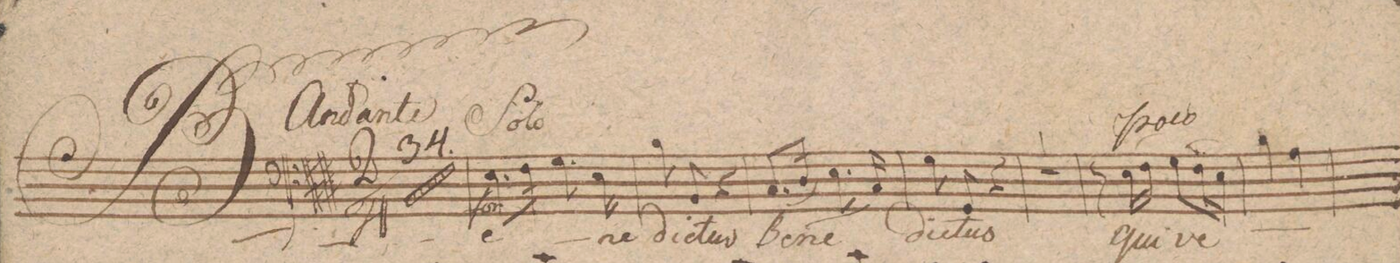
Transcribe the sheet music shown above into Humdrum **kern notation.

**kern	**text	**dynam
*I"Baſso.	*	*
*clefF4	*	*
*k[f#c#g#d#]	*	*
*M2/4	*	*
2r	.	.
=2	=2	=2
2r	.	.
=3	=3	=3
2r	.	.
=4	=4	=4
2r	.	.
=5	=5	=5
2r	.	.
=6	=6	=6
2r	.	.
=7	=7	=7
2r	.	.
=8	=8	=8
2r	.	.
=9	=9	=9
2r	.	.
=10	=10	=10
2r	.	.
=11	=11	=11
2r	.	.
=12	=12	=12
2r	.	.
=13	=13	=13
2r	.	.
=14	=14	=14
2r	.	.
=15	=15	=15
2r	.	.
=16	=16	=16
2r	.	.
=17	=17	=17
2r	.	.
=18	=18	=18
2r	.	.
=19	=19	=19
2r	.	.
=20	=20	=20
2r	.	.
=21	=21	=21
2r	.	.
=22	=22	=22
2r	.	.
=23	=23	=23
2r	.	.
=24	=24	=24
2r	.	.
=25	=25	=25
2r	.	.
=26	=26	=26
2r	.	.
=27	=27	=27
2r	.	.
=28	=28	=28
2r	.	.
=29	=29	=29
2r	.	.
=30	=30	=30
2r	.	.
=31	=31	=31
2r	.	.
=32	=32	=32
2r	.	.
=33	=33	=33
2r	.	.
=34	=34	=34
2r	.	.
=35	=35	=35
*8\right	*	*
8.E\L	Be-	f
*16\right	*	*
16F#\Jk	.	.
8.G#\	.	.
16E\	-ne	.
=36	=36	=36
8B\	di-	.
8BB/	-ctus	.
4r	.	.
=37	=37	=37
(8.C#/L	Be-	.
16D#/Jk)	.	.
8.E\	.	.
16C#/	-ne-	.
=38	=38	=38
8G#\	-di-	.
8GG#/	-ctus	.
4r	.	.
=39	=39	=39
2r	.	.
=40	=40	=40
8r	.	.
16E\LL	qui	.
(16F#\JJ	.	.
8G#\L)	ve-	.
(16F#\L	.	.
16E\JJ)	.	.
=41	=41	=41
*4\right	*	*
4B\	.	.
4A\	.	.
=42	=42	=42
*-	*-	*-
